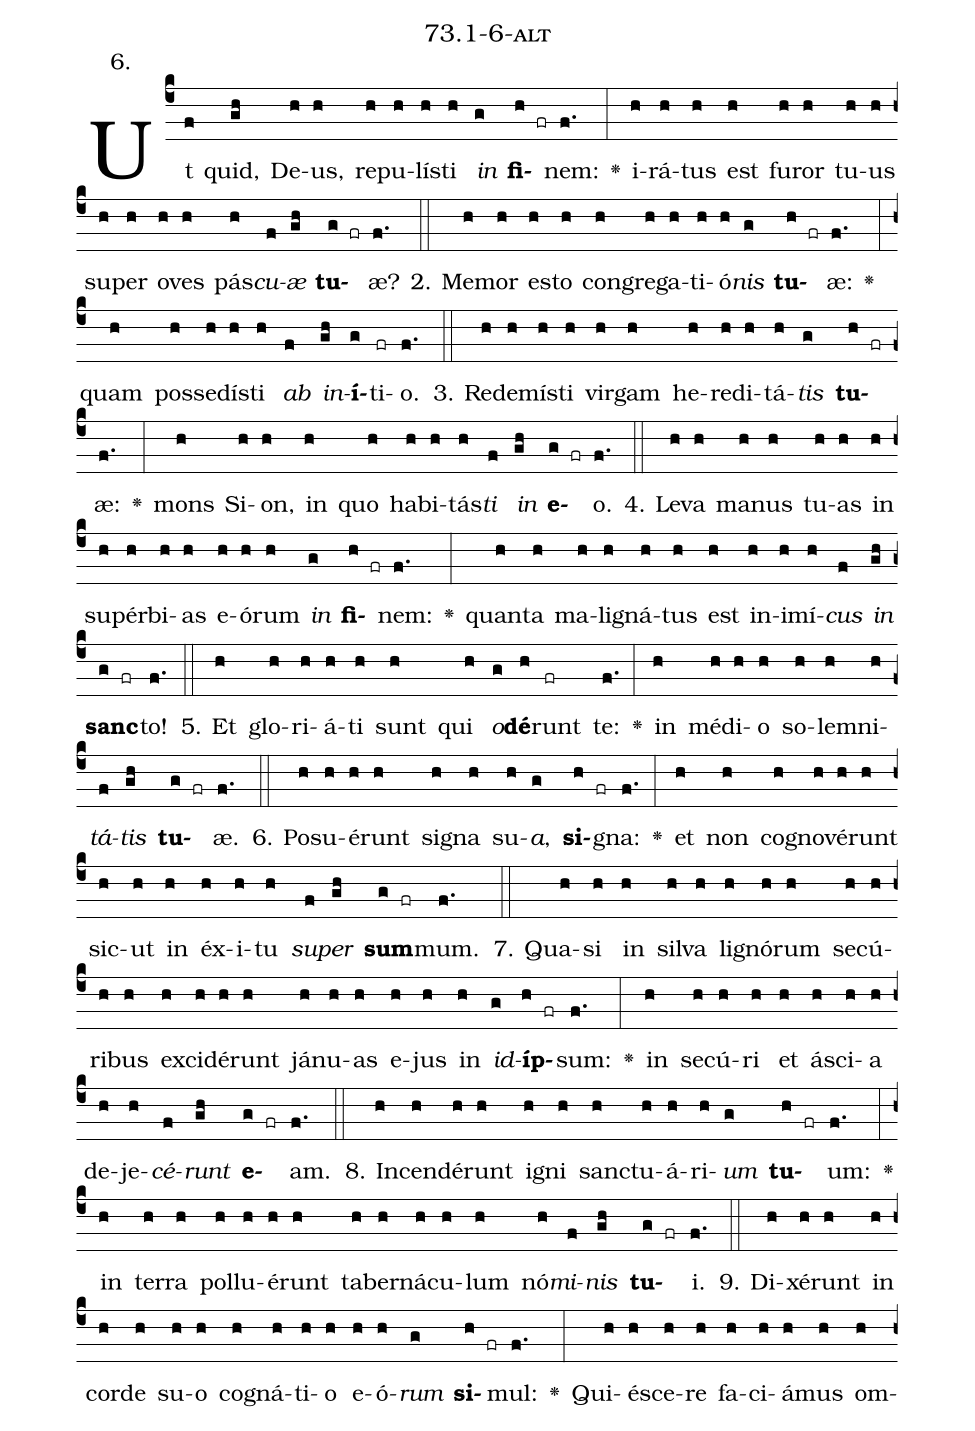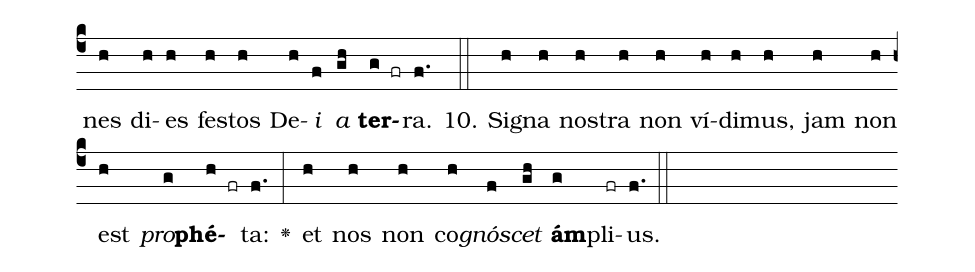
name: 73.1-6-alt;
annotation: 6.;
%%
(c4)Ut(f) quid,(gh) De(h)us,(h) re(h)pu(h)lís(h)ti(h) <i>in</i>(g) <b>fi</b>(h fr)nem:(f.) <v>\greheightstar</v>(:) i(h)rá(h)tus(h) est(h) fu(h)ror(h) tu(h)us(h) su(h)per(h) o(h)ves(h) pás(h)<i>cu</i>(f)<i>æ</i>(gh) <b>tu</b>(g fr)æ?(f.) (::)
2. Me(h)mor(h) es(h)to(h) con(h)gre(h)ga(h)ti(h)ó(h)<i>nis</i>(g) <b>tu</b>(h fr)æ:(f.) <v>\greheightstar</v>(:) quam(h) pos(h)se(h)dís(h)ti(h) <i>ab</i>(f) <i>in</i>(gh)<b>í</b>(g)ti(fr)o.(f.) (::)
3. Red(h)e(h)mís(h)ti(h) vir(h)gam(h) he(h)re(h)di(h)tá(h)<i>tis</i>(g) <b>tu</b>(h fr)æ:(f.) <v>\greheightstar</v>(:) mons(h) Si(h)on,(h) in(h) quo(h) ha(h)bi(h)tás(h)<i>ti</i>(f) <i>in</i>(gh) <b>e</b>(g fr)o.(f.) (::)
4. Le(h)va(h) ma(h)nus(h) tu(h)as(h) in(h) su(h)pér(h)bi(h)as(h) e(h)ó(h)rum(h) <i>in</i>(g) <b>fi</b>(h fr)nem:(f.) <v>\greheightstar</v>(:) quan(h)ta(h) ma(h)li(h)gná(h)tus(h) est(h) in(h)i(h)mí(h)<i>cus</i>(f) <i>in</i>(gh) <b>sanc</b>(g fr)to!(f.) (::)
5. Et(h) glo(h)ri(h)á(h)ti(h) sunt(h) qui(h) <i>o</i>(g)<b>dé</b>(h)runt(fr) te:(f.) <v>\greheightstar</v>(:) in(h) mé(h)di(h)o(h) so(h)lem(h)ni(h)<i>tá</i>(f)<i>tis</i>(gh) <b>tu</b>(g fr)æ.(f.) (::)
6. Po(h)su(h)é(h)runt(h) si(h)gna(h) su(h)<i>a</i>,(g) <b>si</b>(h fr)gna:(f.) <v>\greheightstar</v>(:) et(h) non(h) co(h)gno(h)vé(h)runt(h) sic(h)ut(h) in(h) éx(h)i(h)tu(h) <i>su</i>(f)<i>per</i>(gh) <b>sum</b>(g fr)mum.(f.) (::)
7. Qua(h)si(h) in(h) sil(h)va(h) li(h)gnó(h)rum(h) se(h)cú(h)ri(h)bus(h) ex(h)ci(h)dé(h)runt(h) já(h)nu(h)as(h) e(h)jus(h) in(h) <i>id</i>(g)<b>íp</b>(h fr)sum:(f.) <v>\greheightstar</v>(:) in(h) se(h)cú(h)ri(h) et(h) á(h)sci(h)a(h) de(h)je(h)<i>cé</i>(f)<i>runt</i>(gh) <b>e</b>(g fr)am.(f.) (::)
8. In(h)cen(h)dé(h)runt(h) i(h)gni(h) sanc(h)tu(h)á(h)ri(h)<i>um</i>(g) <b>tu</b>(h fr)um:(f.) <v>\greheightstar</v>(:) in(h) ter(h)ra(h) pol(h)lu(h)é(h)runt(h) ta(h)ber(h)ná(h)cu(h)lum(h) nó(h)<i>mi</i>(f)<i>nis</i>(gh) <b>tu</b>(g fr)i.(f.) (::)
9. Di(h)xé(h)runt(h) in(h) cor(h)de(h) su(h)o(h) co(h)gná(h)ti(h)o(h) e(h)ó(h)<i>rum</i>(g) <b>si</b>(h fr)mul:(f.) <v>\greheightstar</v>(:) Qui(h)é(h)sce(h)re(h) fa(h)ci(h)á(h)mus(h) om(h)nes(h) di(h)es(h) fes(h)tos(h) De(h)<i>i</i>(f) <i>a</i>(gh) <b>ter</b>(g fr)ra.(f.) (::)
10. Si(h)gna(h) nos(h)tra(h) non(h) ví(h)di(h)mus,(h) jam(h) non(h) est(h) <i>pro</i>(g)<b>phé</b>(h fr)ta:(f.) <v>\greheightstar</v>(:) et(h) nos(h) non(h) co(h)<i>gnó</i>(f)<i>scet</i>(gh) <b>ám</b>(g)pli(fr)us.(f.) (::)
